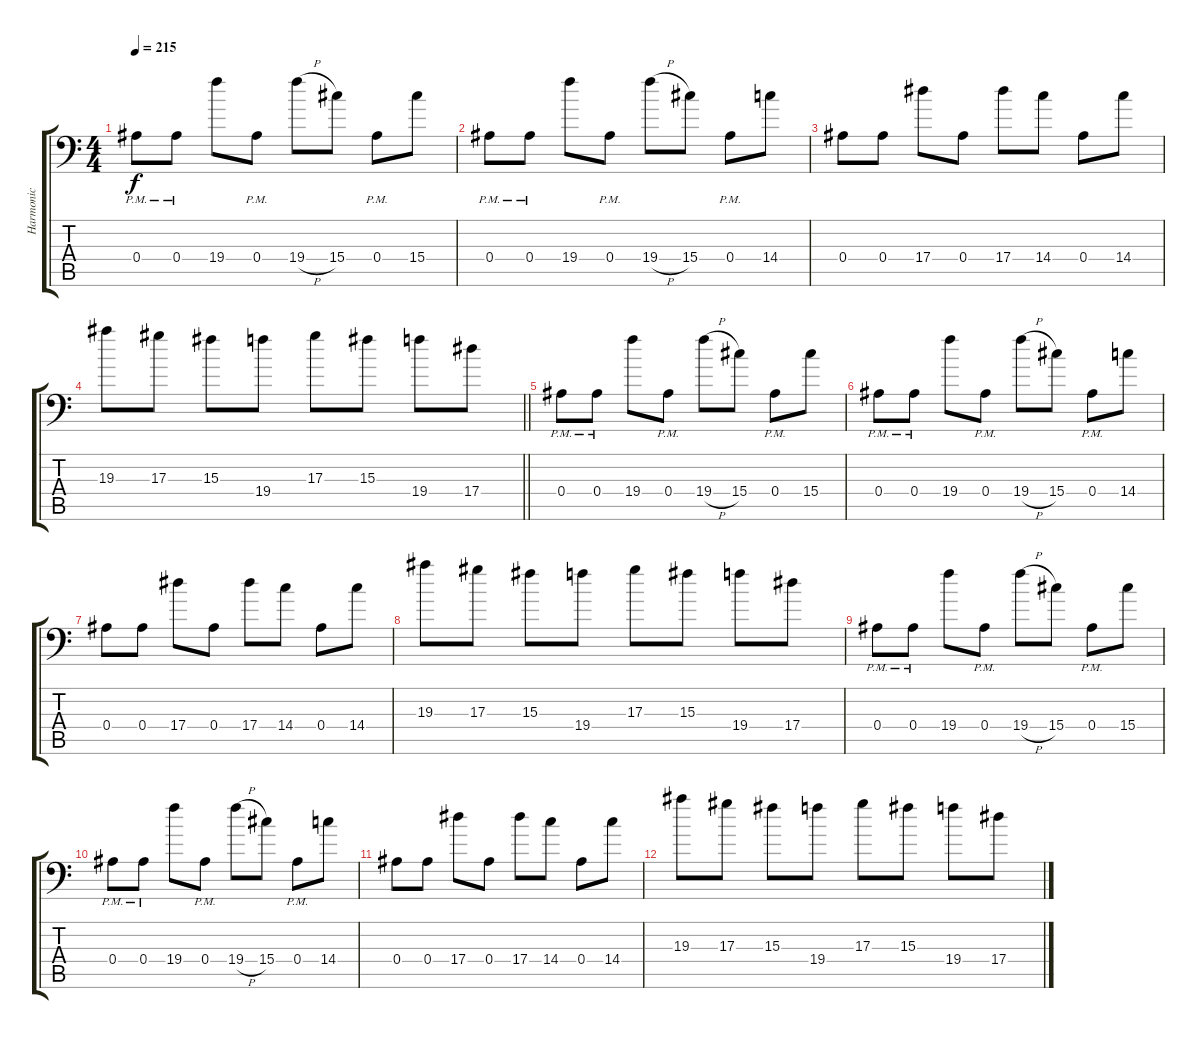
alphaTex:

\track ("Harmonic" "Harmonic") {instrument distortionguitar}
\staff {score tabs}
\tuning (C4 G3 Eb3 Bb2 F2 Bb1) {hide}
\ts (4 4)
\tempo 215
\clef f4
\ks c
0.4{pm}.8{dy f} 0.4{pm}.8 19.4.8 0.4{pm}.8 19.4{h}.8 15.4.8 0.4{pm}.8 15.4.8 |
0.4{pm}.8 0.4{pm}.8 19.4.8 0.4{pm}.8 19.4{h}.8 15.4.8 0.4{pm}.8 14.4.8 |
0.4.8 0.4.8 17.4.8 0.4.8 17.4.8 14.4.8 0.4.8 14.4.8 |
\barLineRight lightlight
19.3.8 17.3.8 15.3.8 19.4.8 17.3.8 15.3.8 19.4.8 17.4.8 |
0.4{pm}.8 0.4{pm}.8 19.4.8 0.4{pm}.8 19.4{h}.8 15.4.8 0.4{pm}.8 15.4.8 |
0.4{pm}.8 0.4{pm}.8 19.4.8 0.4{pm}.8 19.4{h}.8 15.4.8 0.4{pm}.8 14.4.8 |
0.4.8 0.4.8 17.4.8 0.4.8 17.4.8 14.4.8 0.4.8 14.4.8 |
19.3.8 17.3.8 15.3.8 19.4.8 17.3.8 15.3.8 19.4.8 17.4.8 |
0.4{pm}.8 0.4{pm}.8 19.4.8 0.4{pm}.8 19.4{h}.8 15.4.8 0.4{pm}.8 15.4.8 |
0.4{pm}.8 0.4{pm}.8 19.4.8 0.4{pm}.8 19.4{h}.8 15.4.8 0.4{pm}.8 14.4.8 |
0.4.8 0.4.8 17.4.8 0.4.8 17.4.8 14.4.8 0.4.8 14.4.8 |
19.3.8 17.3.8 15.3.8 19.4.8 17.3.8 15.3.8 19.4.8 17.4.8
